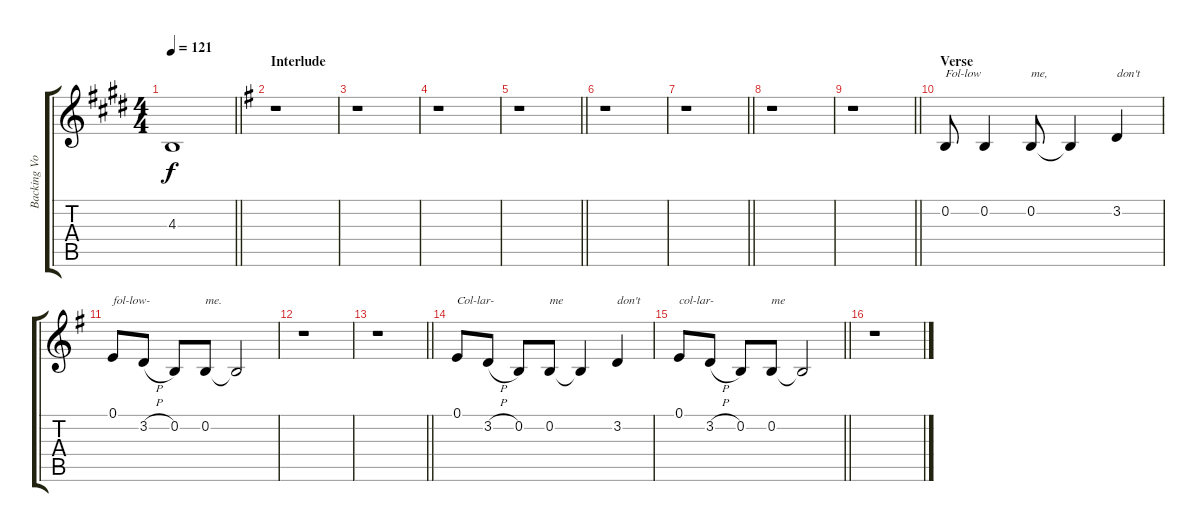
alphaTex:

\track ("Backing Vocals" "Backing Vo") {instrument altosax}
\staff {score tabs}
\tuning (E4 B3 G3 D3 A2 E2) {hide}
\ts (4 4)
\tempo 121
\clef g2
\barLineRight lightlight
\ks e
4.3.1{dy f} |
\section ("" "Interlude")
\ks g
r.1 |
r.1 |
r.1 |
\barLineRight lightlight
r.1 |
r.1 |
\barLineRight lightlight
r.1 |
r.1 |
\barLineRight lightlight
r.1 |
\section ("" "Verse")
0.2.8{txt "Fol-low"} 0.2.4 0.2.8{txt "me,"} 0.2{t}.4 3.2.4{txt "don't"} |
0.1.8{txt "fol-low-"} 3.2{h}.8 0.2.8 0.2.8{txt "me."} 0.2{t}.2 |
r.1 |
\barLineRight lightlight
r.1 |
0.1.8{txt "Col-lar-"} 3.2{h}.8 0.2.8 0.2.8{txt "me"} 0.2{t}.4 3.2.4{txt "don't"} |
\barLineRight lightlight
0.1.8{txt "col-lar-"} 3.2{h}.8 0.2.8 0.2.8{txt "me"} 0.2{t}.2 |
r.1
